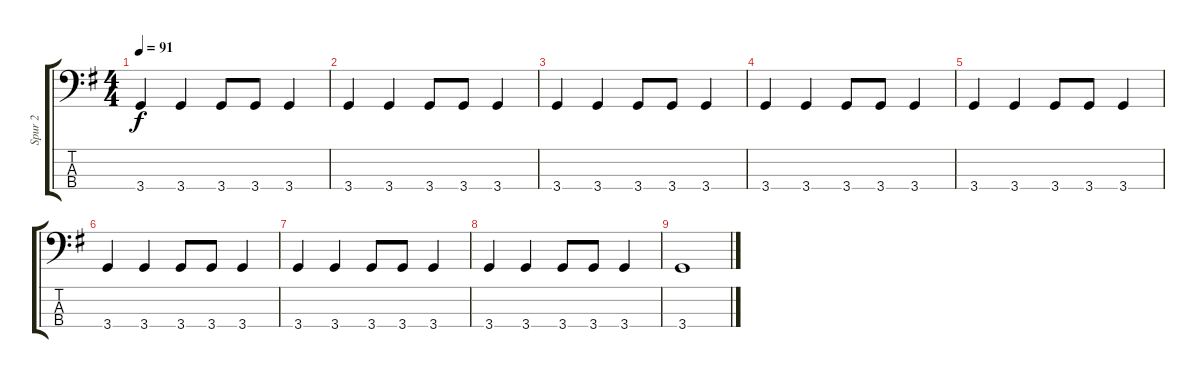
\track ("Spur 2" "Spur 2") {instrument electricbasspick}
\staff {score tabs}
\tuning (G2 D2 A1 E1) {hide}
\ts (4 4)
\tempo 91
\clef f4
\ks g
3.4.4{dy f} 3.4.4 3.4.8 3.4.8 3.4.4 |
3.4.4 3.4.4 3.4.8 3.4.8 3.4.4 |
3.4.4 3.4.4 3.4.8 3.4.8 3.4.4 |
3.4.4 3.4.4 3.4.8 3.4.8 3.4.4 |
3.4.4 3.4.4 3.4.8 3.4.8 3.4.4 |
3.4.4 3.4.4 3.4.8 3.4.8 3.4.4 |
3.4.4 3.4.4 3.4.8 3.4.8 3.4.4 |
3.4.4 3.4.4 3.4.8 3.4.8 3.4.4 |
3.4.1
